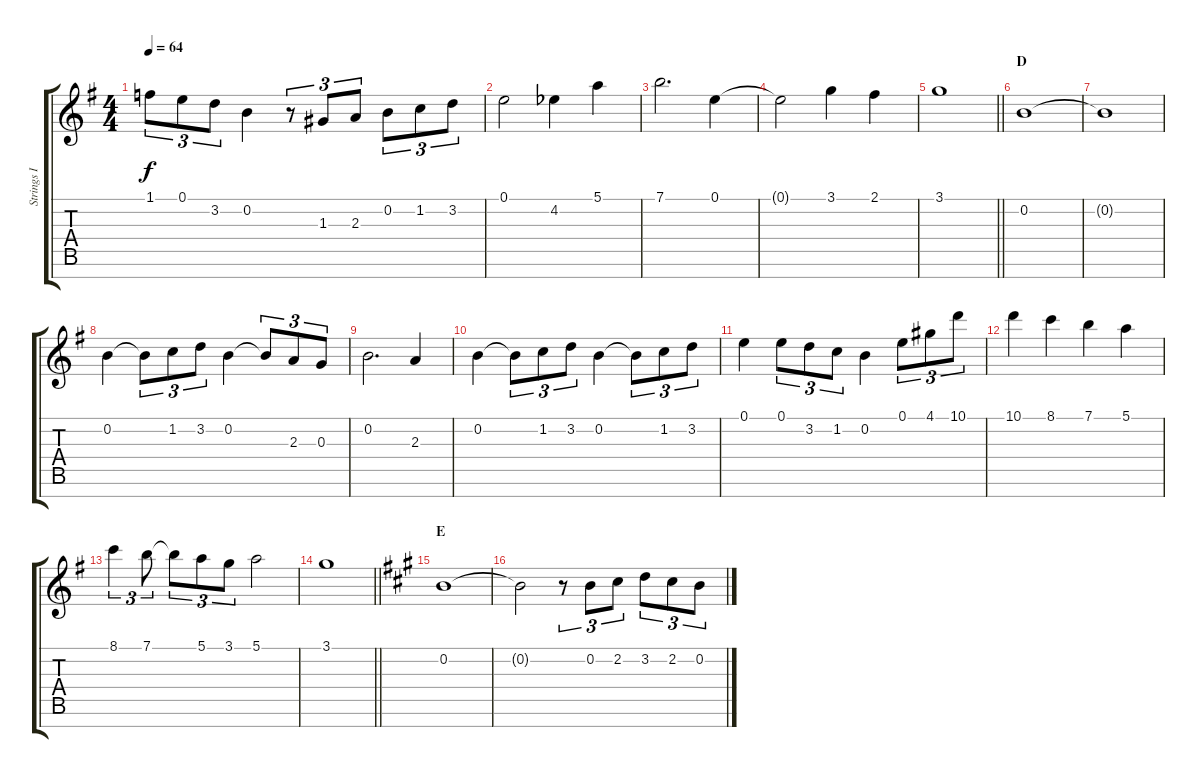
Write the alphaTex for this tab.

\track ("Strings I" "Strings I") {instrument stringensemble1}
\staff {score tabs}
\tuning (E5 B4 G4 D4 A3 E3 B2) {hide}
\ts (4 4)
\tempo 64
\clef g2
\ks g
1.1.8{tu (3 2) dy f} 0.1.8{tu (3 2)} 3.2.8{tu (3 2)} 0.2.4 r.8{tu (3 2)} 1.3.8{tu (3 2)} 2.3.8{tu (3 2)} 0.2.8{tu (3 2)} 1.2.8{tu (3 2)} 3.2.8{tu (3 2)} |
0.1.2 4.2{acc b}.4 5.1.4 |
7.1.2{d} 0.1.4 |
0.1{t}.2 3.1.4 2.1.4 |
\barLineRight lightlight
3.1.1 |
\section ("" "D")
0.2.1 |
0.2{t}.1 |
0.2.4 0.2{t}.8{tu (3 2)} 1.2.8{tu (3 2)} 3.2.8{tu (3 2)} 0.2.4 0.2{t}.8{tu (3 2)} 2.3.8{tu (3 2)} 0.3.8{tu (3 2)} |
0.2.2{d} 2.3.4 |
0.2.4 0.2{t}.8{tu (3 2)} 1.2.8{tu (3 2)} 3.2.8{tu (3 2)} 0.2.4 0.2{t}.8{tu (3 2)} 1.2.8{tu (3 2)} 3.2.8{tu (3 2)} |
0.1.4 0.1.8{tu (3 2)} 3.2.8{tu (3 2)} 1.2.8{tu (3 2)} 0.2.4 0.1.8{tu (3 2)} 4.1.8{tu (3 2)} 10.1.8{tu (3 2)} |
10.1.4 8.1.4 7.1.4 5.1.4 |
8.1.4{tu (3 2)} 7.1.8{tu (3 2)} 7.1{t}.8{tu (3 2)} 5.1.8{tu (3 2)} 3.1.8{tu (3 2)} 5.1.2 |
\barLineRight lightlight
3.1.1 |
\section ("" "E")
\ks a
0.2.1 |
0.2{t}.2 r.8{tu (3 2)} 0.2.8{tu (3 2)} 2.2.8{tu (3 2)} 3.2.8{tu (3 2)} 2.2.8{tu (3 2)} 0.2.8{tu (3 2)}
